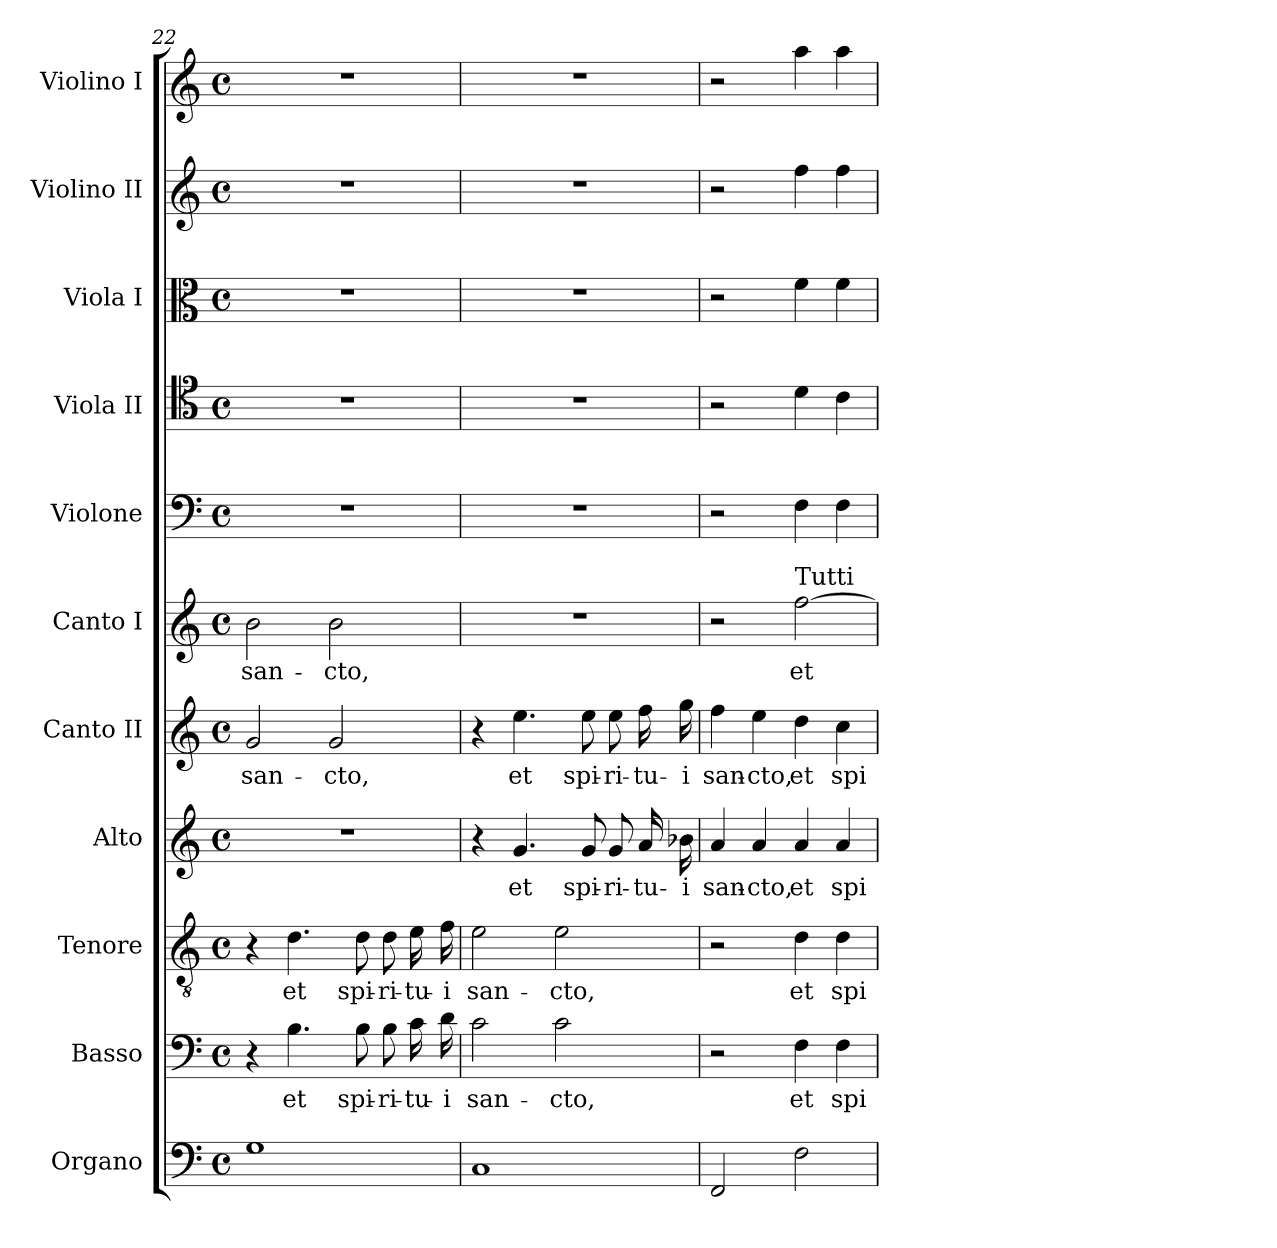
**kern	**kern	**text	**kern	**text	**kern	**text	**kern	**text	**kern	**text	**kern	**kern	**kern	**kern	**kern
*part11	*part10	*part10	*part9	*part9	*part8	*part8	*part7	*part7	*part6	*part6	*part5	*part4	*part3	*part2	*part1
*staff11	*staff10	*staff10	*staff9	*staff9	*staff8	*staff8	*staff7	*staff7	*staff6	*staff6	*staff5	*staff4	*staff3	*staff2	*staff1
*I"Organo	*I"Basso	*	*I"Tenore	*	*I"Alto	*	*I"Canto II	*	*I"Canto I	*	*I"Violone	*I"Viola II	*I"Viola I	*I"Violino II	*I"Violino I
*I'Org.	*I'B.	*	*I'T.	*	*I'A.	*	*I'C. II	*	*I'C. I	*	*I'Vne.	*I'Vla. II	*I'Vla. I	*I'Vl. II	*I'Vl. I
*clefF4	*clefF4	*	*clefGv2	*	*clefG2	*	*clefG2	*	*clefG2	*	*clefF4	*clefC4	*clefC3	*clefG2	*clefG2
*	*	*	*ITrd7c12	*	*	*	*	*	*	*	*	*	*	*	*
*k[]	*k[]	*	*k[]	*	*k[]	*	*k[]	*	*k[]	*	*k[]	*k[]	*k[]	*k[]	*k[]
*C:	*C:	*	*C:	*	*C:	*	*C:	*	*C:	*	*C:	*C:	*C:	*C:	*C:
*M4/4	*M4/4	*	*M4/4	*	*M4/4	*	*M4/4	*	*M4/4	*	*M4/4	*M4/4	*M4/4	*M4/4	*M4/4
*met(c)	*met(c)	*	*met(c)	*	*met(c)	*	*met(c)	*	*met(c)	*	*met(c)	*met(c)	*met(c)	*met(c)	*met(c)
=22	=22	=22	=22	=22	=22	=22	=22	=22	=22	=22	=22	=22	=22	=22	=22
!	!	!	!	!	!	!	!	!LO:LY:b:color=#000000	!	!	!	!	!	!	!
!	!	!	!	!	!	!	!	!	!	!LO:LY:b:color=#000000	!	!	!	!	!
1Gi	4r	.	4r	.	1r	.	2gi/	san-	2bi\	san-	1r	1r	1r	1r	1r
!	!	!LO:LY:b:color=#000000	!	!	!	!	!	!	!	!	!	!	!	!	!
!	!	!	!	!LO:LY:b:color=#000000	!	!	!	!	!	!	!	!	!	!	!
.	4.Bi\	et	4.Di\	et	.	.	.	.	.	.	.	.	.	.	.
!	!	!	!	!	!	!	!	!LO:LY:b:color=#000000	!	!	!	!	!	!	!
!	!	!	!	!	!	!	!	!	!	!LO:LY:b:color=#000000	!	!	!	!	!
.	.	.	.	.	.	.	2gi/	-cto,	2bi\	-cto,	.	.	.	.	.
!	!	!LO:LY:b:color=#000000	!	!	!	!	!	!	!	!	!	!	!	!	!
!	!	!	!	!LO:LY:b:color=#000000	!	!	!	!	!	!	!	!	!	!	!
.	8Bi\	spi-	8Di\	spi-	.	.	.	.	.	.	.	.	.	.	.
!	!	!LO:LY:b:color=#000000	!	!	!	!	!	!	!	!	!	!	!	!	!
!	!	!	!	!LO:LY:b:color=#000000	!	!	!	!	!	!	!	!	!	!	!
.	8Bi\	-ri-	8Di\	-ri-	.	.	.	.	.	.	.	.	.	.	.
!	!	!LO:LY:b:color=#000000	!	!	!	!	!	!	!	!	!	!	!	!	!
!	!	!	!	!LO:LY:b:color=#000000	!	!	!	!	!	!	!	!	!	!	!
.	16ci\	-tu-	16Ei\	-tu-	.	.	.	.	.	.	.	.	.	.	.
!	!	!LO:LY:b:color=#000000	!	!	!	!	!	!	!	!	!	!	!	!	!
!	!	!	!	!LO:LY:b:color=#000000	!	!	!	!	!	!	!	!	!	!	!
.	16di\	-i	16Fi\	-i	.	.	.	.	.	.	.	.	.	.	.
=23	=23	=23	=23	=23	=23	=23	=23	=23	=23	=23	=23	=23	=23	=23	=23
!	!	!LO:LY:b:color=#000000	!	!	!	!	!	!	!	!	!	!	!	!	!
!	!	!	!	!LO:LY:b:color=#000000	!	!	!	!	!	!	!	!	!	!	!
1Ci	2ci\	san-	2Ei\	san-	4r	.	4r	.	1r	.	1r	1r	1r	1r	1r
!	!	!	!	!	!	!LO:LY:b:color=#000000	!	!	!	!	!	!	!	!	!
!	!	!	!	!	!	!	!	!LO:LY:b:color=#000000	!	!	!	!	!	!	!
.	.	.	.	.	4.gi/	et	4.eei\	et	.	.	.	.	.	.	.
!	!	!LO:LY:b:color=#000000	!	!	!	!	!	!	!	!	!	!	!	!	!
!	!	!	!	!LO:LY:b:color=#000000	!	!	!	!	!	!	!	!	!	!	!
.	2ci\	-cto,	2Ei\	-cto,	.	.	.	.	.	.	.	.	.	.	.
!	!	!	!	!	!	!LO:LY:b:color=#000000	!	!	!	!	!	!	!	!	!
!	!	!	!	!	!	!	!	!LO:LY:b:color=#000000	!	!	!	!	!	!	!
.	.	.	.	.	8gi/	spi-	8eei\	spi-	.	.	.	.	.	.	.
!	!	!	!	!	!	!LO:LY:b:color=#000000	!	!	!	!	!	!	!	!	!
!	!	!	!	!	!	!	!	!LO:LY:b:color=#000000	!	!	!	!	!	!	!
.	.	.	.	.	8gi/	-ri-	8eei\	-ri-	.	.	.	.	.	.	.
!	!	!	!	!	!	!LO:LY:b:color=#000000	!	!	!	!	!	!	!	!	!
!	!	!	!	!	!	!	!	!LO:LY:b:color=#000000	!	!	!	!	!	!	!
.	.	.	.	.	16ai/	-tu-	16ffi\	-tu-	.	.	.	.	.	.	.
!	!	!	!	!	!	!LO:LY:b:color=#000000	!	!	!	!	!	!	!	!	!
!	!	!	!	!	!	!	!	!LO:LY:b:color=#000000	!	!	!	!	!	!	!
.	.	.	.	.	16b-Xi\	-i	16ggi\	-i	.	.	.	.	.	.	.
!!LO:LB:g=z
=24	=24	=24	=24	=24	=24	=24	=24	=24	=24	=24	=24	=24	=24	=24	=24
!	!	!	!	!	!	!LO:LY:b:color=#000000	!	!	!	!	!	!	!	!	!
!	!	!	!	!	!	!	!	!LO:LY:b:color=#000000	!	!	!	!	!	!	!
2FFi/	2r	.	2r	.	4ai/	san-	4ffi\	san-	2r	.	2r	2r	2r	2r	2r
!	!	!	!	!	!	!LO:LY:b:color=#000000	!	!	!	!	!	!	!	!	!
!	!	!	!	!	!	!	!	!LO:LY:b:color=#000000	!	!	!	!	!	!	!
.	.	.	.	.	4ai/	-cto,	4eei\	-cto,	.	.	.	.	.	.	.
!	!	!LO:LY:b:color=#000000	!	!	!	!	!	!	!	!	!	!	!	!	!
!	!	!	!	!LO:LY:b:color=#000000	!	!	!	!	!	!	!	!	!	!	!
!	!	!	!	!	!	!LO:LY:b:color=#000000	!	!	!	!	!	!	!	!	!
!	!	!	!	!	!	!	!	!LO:LY:b:color=#000000	!	!	!	!	!	!	!
!	!	!	!	!	!	!	!	!	!LO:TX:a:t=Tutti	!	!	!	!	!	!
!	!	!	!	!	!	!	!	!	!	!LO:LY:b:color=#000000	!	!	!	!	!
2Fi\	4Fi\	et	4Di\	et	4ai/	et	4ddi\	et	[>2ffi\	et	4Fi\	4di\	4fi\	4ffi\	4aai\
!	!	!LO:LY:b:color=#000000	!	!	!	!	!	!	!	!	!	!	!	!	!
!	!	!	!	!LO:LY:b:color=#000000	!	!	!	!	!	!	!	!	!	!	!
!	!	!	!	!	!	!LO:LY:b:color=#000000	!	!	!	!	!	!	!	!	!
!	!	!	!	!	!	!	!	!LO:LY:b:color=#000000	!	!	!	!	!	!	!
.	4Fi\	spi-	4Di\	spi-	4ai/	spi-	4cci\	spi-	.	.	4Fi\	4ci\	4fi\	4ffi\	4aai\
=	=	=	=	=	=	=	=	=	=	=	=	=	=	=	=
*-	*-	*-	*-	*-	*-	*-	*-	*-	*-	*-	*-	*-	*-	*-	*-
